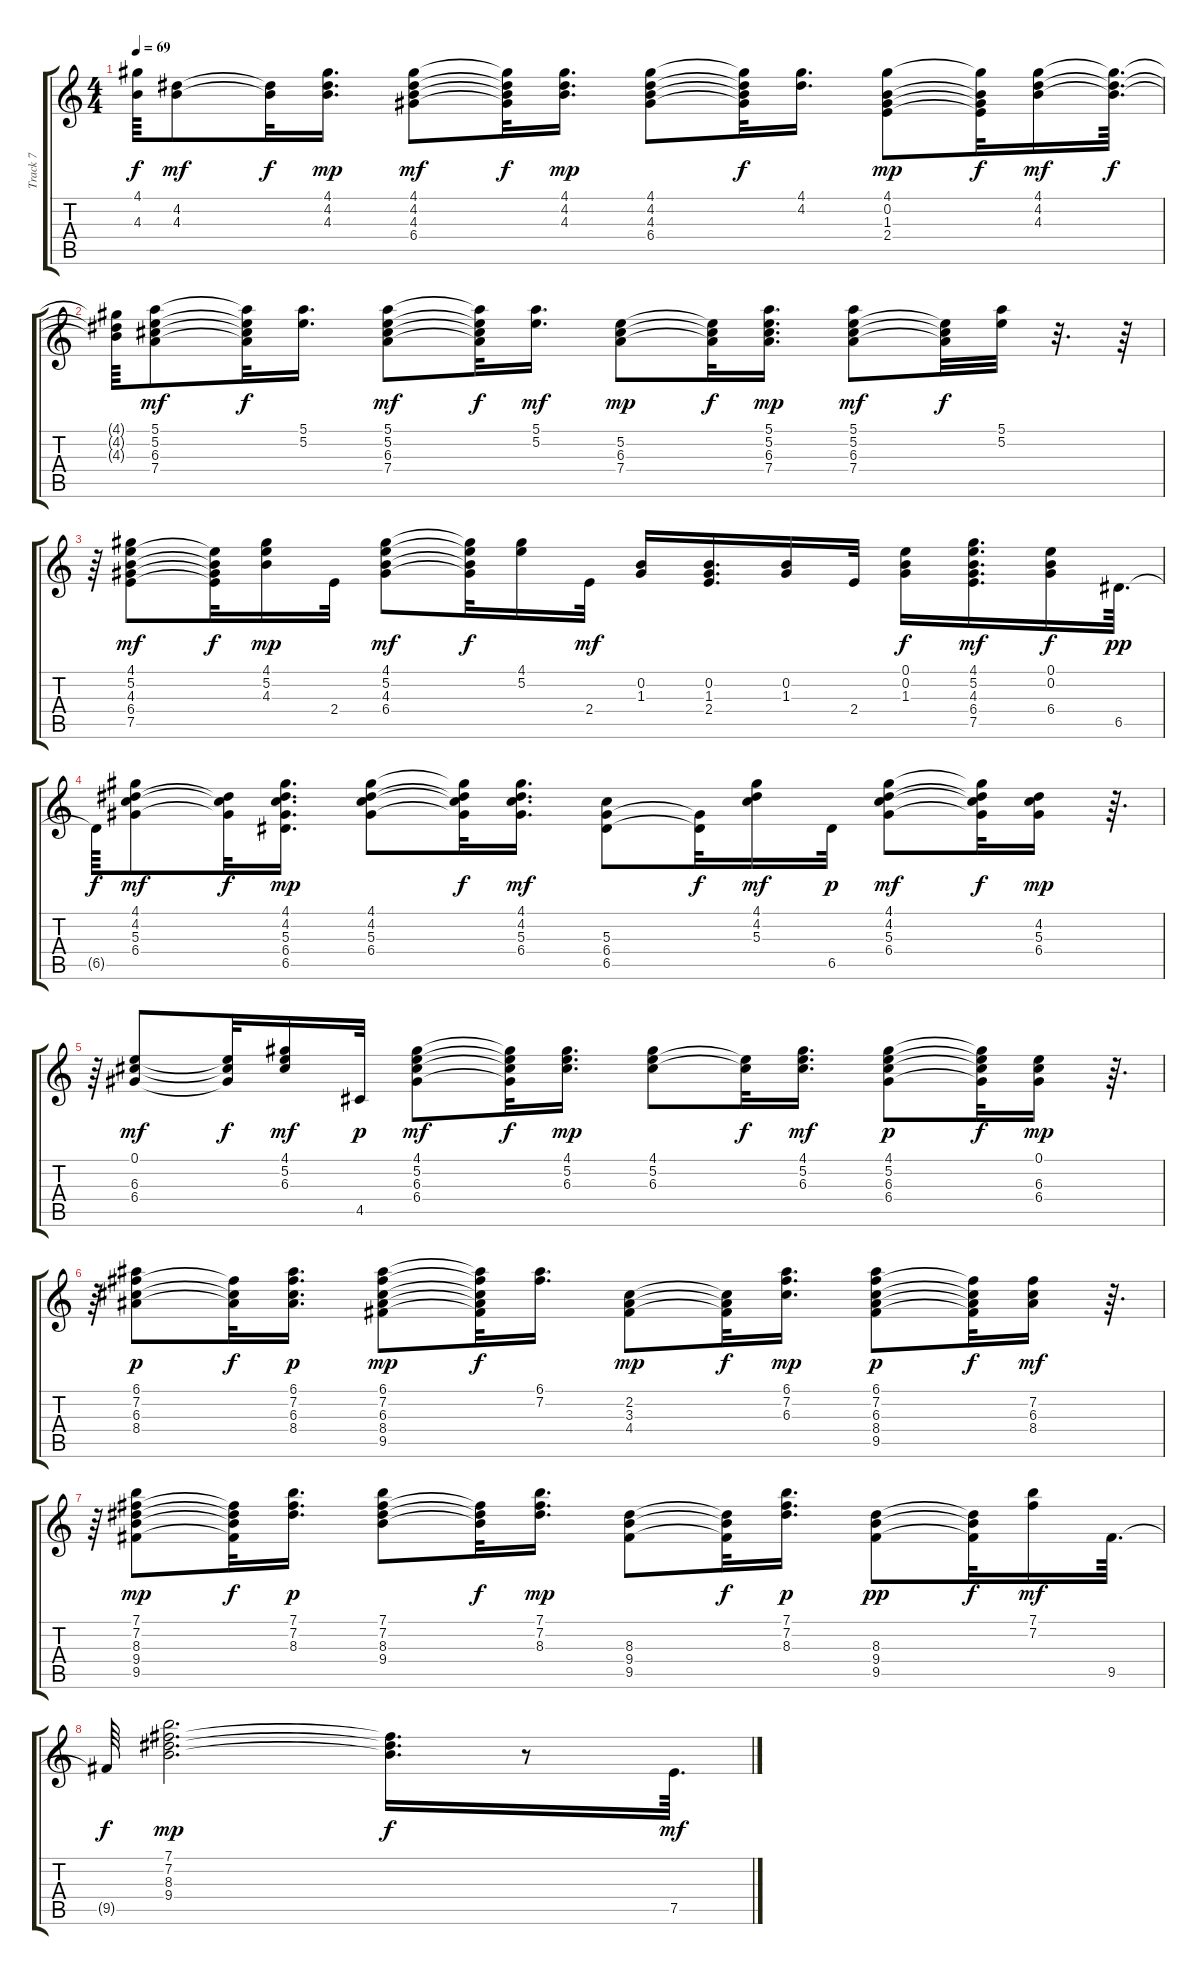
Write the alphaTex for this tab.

\track ("Track 7" "Track 7") {instrument acousticguitarsteel}
\staff {score tabs}
\tuning (E4 B3 G3 D3 A2 E2) {hide}
\ts (4 4)
\tempo 69
\clef g2
\ks c
(4.1{t} 4.3{t}).64{dy f} (4.2 4.3).8{dy mf} (4.2{t} 4.3{t}).32{dy f} (4.1 4.2 4.3).16{d dy mp} (4.1 4.2 4.3 6.4).8{dy mf} (4.1{t} 4.2{t} 4.3{t} 6.4{t}).32{dy f} (4.1 4.2 4.3).16{d dy mp} (4.1 4.2 4.3 6.4).8 (4.1{t} 4.2{t} 4.3{t} 6.4{t}).32{dy f} (4.1 4.2).16{d} (4.1 0.2 1.3 2.4).8{dy mp} (4.1{t} 0.2{t} 1.3{t} 2.4{t}).32{dy f} (4.1 4.2 4.3).16{dy mf} (4.1{t} 4.2{t} 4.3{t}).64{d dy f} |
(4.1{t} 4.2{t} 4.3{t}).64 (5.1 5.2 6.3 7.4).8{dy mf} (5.1{t} 5.2{t} 6.3{t} 7.4{t}).32{dy f} (5.1 5.2).16{d} (5.1 5.2 6.3 7.4).8{dy mf} (5.1{t} 5.2{t} 6.3{t} 7.4{t}).32{dy f} (5.1 5.2).16{d dy mf} (5.2 6.3 7.4).8{dy mp} (5.2{t} 6.3{t} 7.4{t}).32{dy f} (5.1 5.2 6.3 7.4).16{d dy mp} (5.1 5.2 6.3 7.4).8{dy mf} (5.2{t} 6.3{t} 7.4{t}).32{dy f} (5.1 5.2).32 r.32{d} r.64 |
r.64 (4.1 5.2 4.3 6.4 7.5).8{dy mf} (5.2{t} 4.3{t} 6.4{t} 7.5{t}).32{dy f} (4.1 5.2 4.3).16{dy mp} 2.4.32 (4.1 5.2 4.3 6.4).8{dy mf} (4.1{t} 5.2{t} 4.3{t} 6.4{t}).32{dy f} (4.1 5.2).16 2.4.32{dy mf} (0.2 1.3).16 (0.2 1.3 2.4).16{d} (0.2 1.3).16 2.4.32 (0.1 0.2 1.3).16{dy f} (4.1 5.2 4.3 6.4 7.5).16{d dy mf} (0.1 0.2 6.4).16{dy f} 6.5.64{d dy pp} |
6.5{t}.64{dy f} (4.1 4.2 5.3 6.4).8{dy mf} (4.2{t} 5.3{t} 6.4{t}).32{dy f} (4.1 4.2 5.3 6.4 6.5).16{d dy mp} (4.1 4.2 5.3 6.4).8 (4.1{t} 4.2{t} 5.3{t} 6.4{t}).32{dy f} (4.1 4.2 5.3 6.4).16{d dy mf} (5.3 6.4 6.5).8 (6.4{t} 6.5{t}).32{dy f} (4.1 4.2 5.3).16{dy mf} 6.5.32{dy p} (4.1 4.2 5.3 6.4).8{dy mf} (4.1{t} 4.2{t} 5.3{t} 6.4{t}).32{dy f} (4.2 5.3 6.4).16{dy mp} r.64{d} |
r.64 (0.1 6.3 6.4).8{dy mf} (0.1{t} 6.3{t} 6.4{t}).32{dy f} (4.1 5.2 6.3).16{dy mf} 4.5.32{dy p} (4.1 5.2 6.3 6.4).8{dy mf} (4.1{t} 5.2{t} 6.3{t} 6.4{t}).32{dy f} (4.1 5.2 6.3).16{d dy mp} (4.1 5.2 6.3).8 (5.2{t} 6.3{t}).32{dy f} (4.1 5.2 6.3).16{d dy mf} (4.1 5.2 6.3 6.4).8{dy p} (4.1{t} 5.2{t} 6.3{t} 6.4{t}).32{dy f} (0.1 6.3 6.4).16{dy mp} r.64{d} |
r.64 (6.1 7.2 6.3 8.4).8{dy p} (7.2{t} 6.3{t} 8.4{t}).32{dy f} (6.1 7.2 6.3 8.4).16{d dy p} (6.1 7.2 6.3 8.4 9.5).8{dy mp} (6.1{t} 7.2{t} 6.3{t} 8.4{t} 9.5{t}).32{dy f} (6.1 7.2).16{d} (2.2 3.3 4.4).8{dy mp} (2.2{t} 3.3{t} 4.4{t}).32{dy f} (6.1 7.2 6.3).16{d dy mp} (6.1 7.2 6.3 8.4 9.5).8{dy p} (7.2{t} 6.3{t} 8.4{t} 9.5{t}).32{dy f} (7.2 6.3 8.4).16{dy mf} r.64{d} |
r.64 (7.1 7.2 8.3 9.4 9.5).8{dy mp} (7.2{t} 8.3{t} 9.4{t} 9.5{t}).32{dy f} (7.1 7.2 8.3).16{d dy p} (7.1 7.2 8.3 9.4).8 (7.2{t} 8.3{t} 9.4{t}).32{dy f} (7.1 7.2 8.3).16{d dy mp} (8.3 9.4 9.5).8 (8.3{t} 9.4{t} 9.5{t}).32{dy f} (7.1 7.2 8.3).16{d dy p} (8.3 9.4 9.5).8{dy pp} (8.3{t} 9.4{t} 9.5{t}).32{dy f} (7.1 7.2).16{dy mf} 9.5.64{d} |
9.5{t}.64{dy f} (7.1 7.2 8.3 9.4).2{d dy mp} (7.2{t} 8.3{t} 9.4{t}).16{d dy f} r.8 7.5.64{d dy mf}
